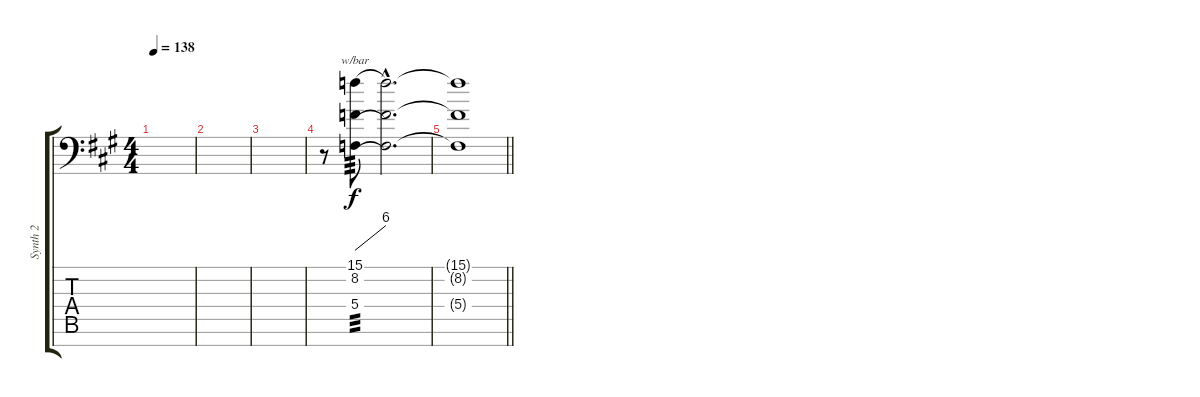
\track ("Synth 2" "Synth 2") {instrument voiceoohs}
\staff {score tabs}
\tuning (D4 A3 F3 C3 G2 D2 A1) {hide}
\ts (4 4)
\tempo 138
\clef f4
\ks f#minor
|
|
|
r.8 (15.1 8.2 5.4).8{tbe (dive default 0 0 60 24) tp 3} (15.1{hac t} 8.2{hac t} 5.4{hac t}).2{d} |
\barLineRight lightlight
(15.1{t} 8.2{t} 5.4{t}).1
